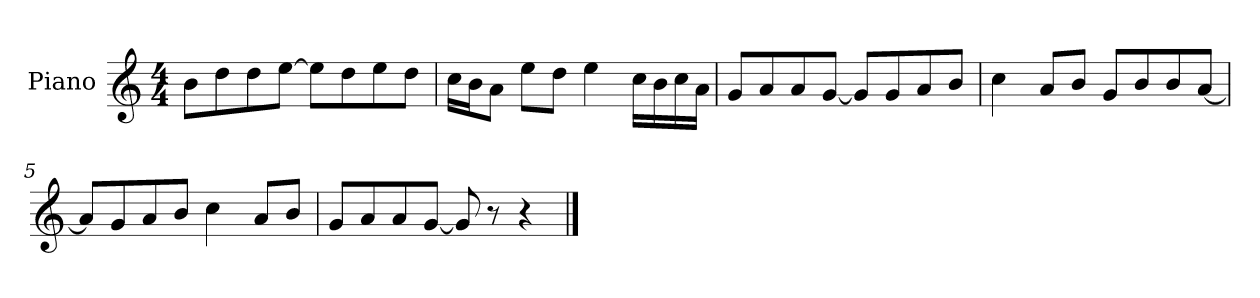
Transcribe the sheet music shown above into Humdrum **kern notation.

**kern
*part1
*staff1
*I"Piano
*I'P-no
*clefG2
*k[]
*M4/4
*MM90
=1
8b\L
8dd\
8dd\
[8ee\J
8ee\L]
8dd\
8ee\
8dd\J
=2
16cc\LL
16b\J
8a\J
8ee\L
8dd\J
4ee\
16cc\LL
16b\
16cc\
16a\JJ
=3
8g/L
8a/
8a/
[8g/J
8g/L]
8g/
8a/
8b/J
=4
4cc\
8a/L
8b/J
8g/L
8b/
8b/
[8a/J
=5
8a/L]
8g/
8a/
8b/J
4cc\
8a/L
8b/J
!!LO:LB:g=z
=6
8g/L
8a/
8a/
[8g/J
8g/]
8r
4r
==
*-
